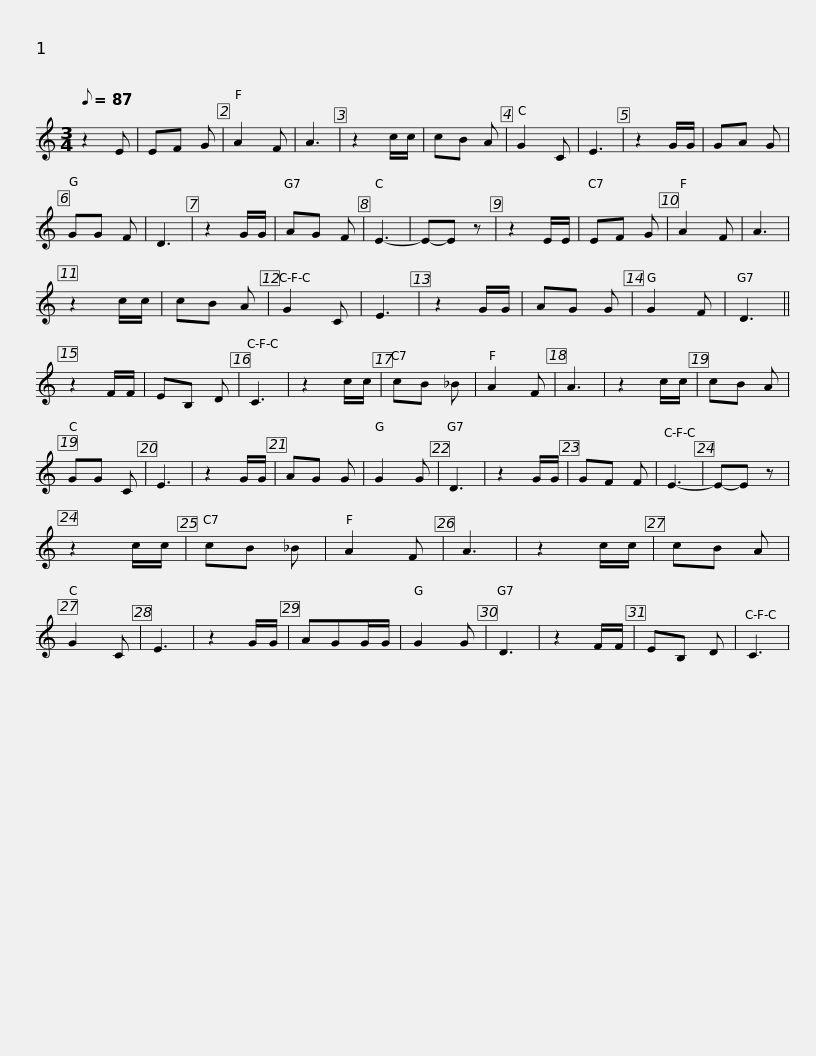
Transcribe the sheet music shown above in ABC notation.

X:1
L:1/8
Q:1/8=87
M:3/4
I:linebreak $
K:C
V:1 treble
V:1
 z2 E | EF G | A2 F | A3 | z2 c/c/ | %5
 cB A | G2 C | E3 | z2 G/G/ | GA G | %10
 GG F | D3 | z2 G/G/ | AG F |$ E3- | %15
 E-E z | z2 E/E/ | EF G | A2 F | A3 | %20
 z2 c/c/ | cB A | G2 C | E3 | z2 G/G/ | %25
 AG G | G2 F | D3 || z2 F/F/ |$ EB, D | %30
 C3 | z2 c/c/ | cB _B | A2 F | A3 | %35
 z2 c/c/ | cB A | GG C | E3 | z2 G/G/ | %40
 AG G | G2 G | D3 |$ z2 G/G/ | GF F | %45
 E3- | E-E z | z2 c/c/ | cB _B | A2 F | %50
 A3 | z2 c/c/ | cB A | G2 C | E3 | %55
 z2 G/G/ | AGG/G/ |$ G2 G | D3 | z2 F/F/ | %60
 EB, D | C3 | %62
